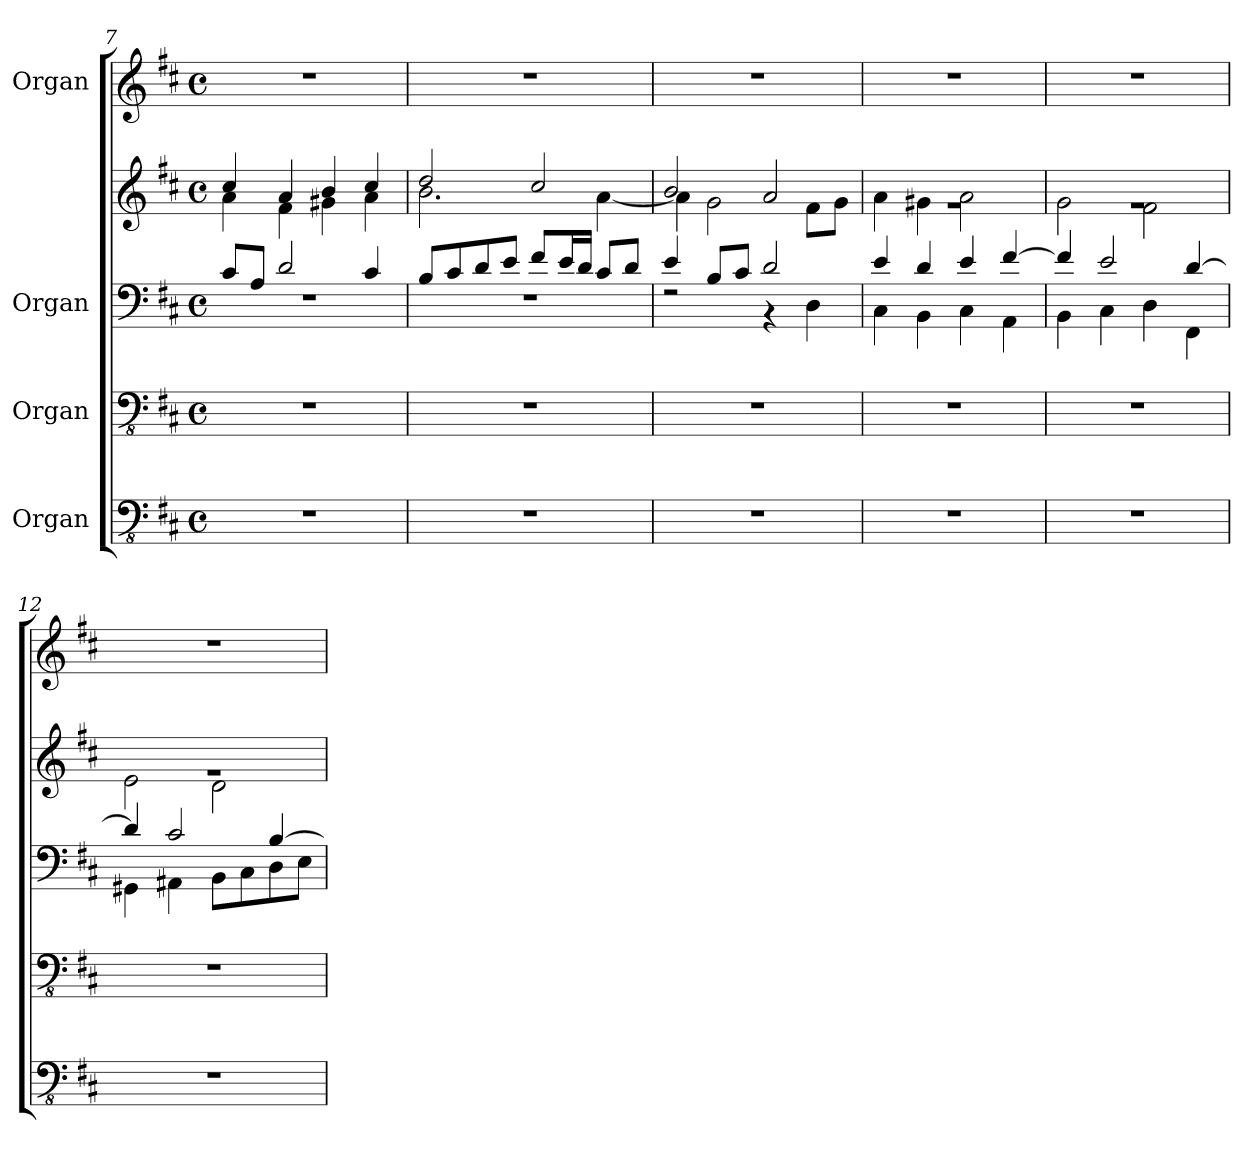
**kern	**kern	**kern	**kern	**kern
*part4	*part3	*part2	*part2	*part1
*staff5	*staff4	*staff3	*staff2	*staff1
*I"Organ	*I"Organ	*I"Organ	*	*I"Organ
*clefFv4	*clefFv4	*clefF4	*clefG2	*clefG2
*k[f#c#]	*k[f#c#]	*k[f#c#]	*k[f#c#]	*k[f#c#]
*M4/4	*M4/4	*M4/4	*M4/4	*M4/4
*met(c)	*met(c)	*met(c)	*met(c)	*met(c)
=7	=7	=7	=7	=7
*	*	*^	*^	*
1r	1r	8c#/L	1rF	4cc#/	4a\	1r
.	.	8A/J	.	.	.	.
.	.	2d/	.	4a/	4f#\	.
.	.	.	.	4b/	4g#X\	.
.	.	4c#/	.	4cc#/	4a\	.
=8	=8	=8	=8	=8	=8	=8
1r	1r	8B/L	1rF	2dd/	2.b\	1r
.	.	8c#/	.	.	.	.
.	.	8d/	.	.	.	.
.	.	8e/J	.	.	.	.
.	.	8f#/L	.	2cc#/	.	.
.	.	16e/L	.	.	.	.
.	.	16d/JJ	.	.	.	.
.	.	8c#/L	.	.	[4a\	.
.	.	8d/J	.	.	.	.
!!LO:LB:g=z
=9	=9	=9	=9	=9	=9	=9
1r	1r	4e/	2rF	2b/	4a\]	1r
.	.	8B/L	.	.	2g\	.
.	.	8c#/J	.	.	.	.
.	.	2d/	4r	2a/	.	.
.	.	.	4D\	.	8f#\L	.
.	.	.	.	.	8g\J	.
=10	=10	=10	=10	=10	=10	=10
1r	1r	4e/	4C#\	1rg	4a\	1r
.	.	4d/	4BB\	.	4g#X\	.
.	.	4e/	4C#\	.	2a\	.
.	.	[4f#/	4AA\	.	.	.
=11	=11	=11	=11	=11	=11	=11
1r	1r	4f#/]	4BB\	1rg	2g\	1r
.	.	2e/	4C#\	.	.	.
.	.	.	4D\	.	2f#\	.
.	.	[4d/	4FF#\	.	.	.
=12	=12	=12	=12	=12	=12	=12
1r	1r	4d/]	4GG#X\	1rg	2e\	1r
.	.	2c#/	4AA#X\	.	.	.
.	.	.	8BB\L	.	2d\	.
.	.	.	8C#\	.	.	.
.	.	[4B/	8D\	.	.	.
.	.	.	8E\J	.	.	.
*	*	*v	*v	*	*	*
*	*	*	*v	*v	*
=	=	=	=	=
*-	*-	*-	*-	*-
